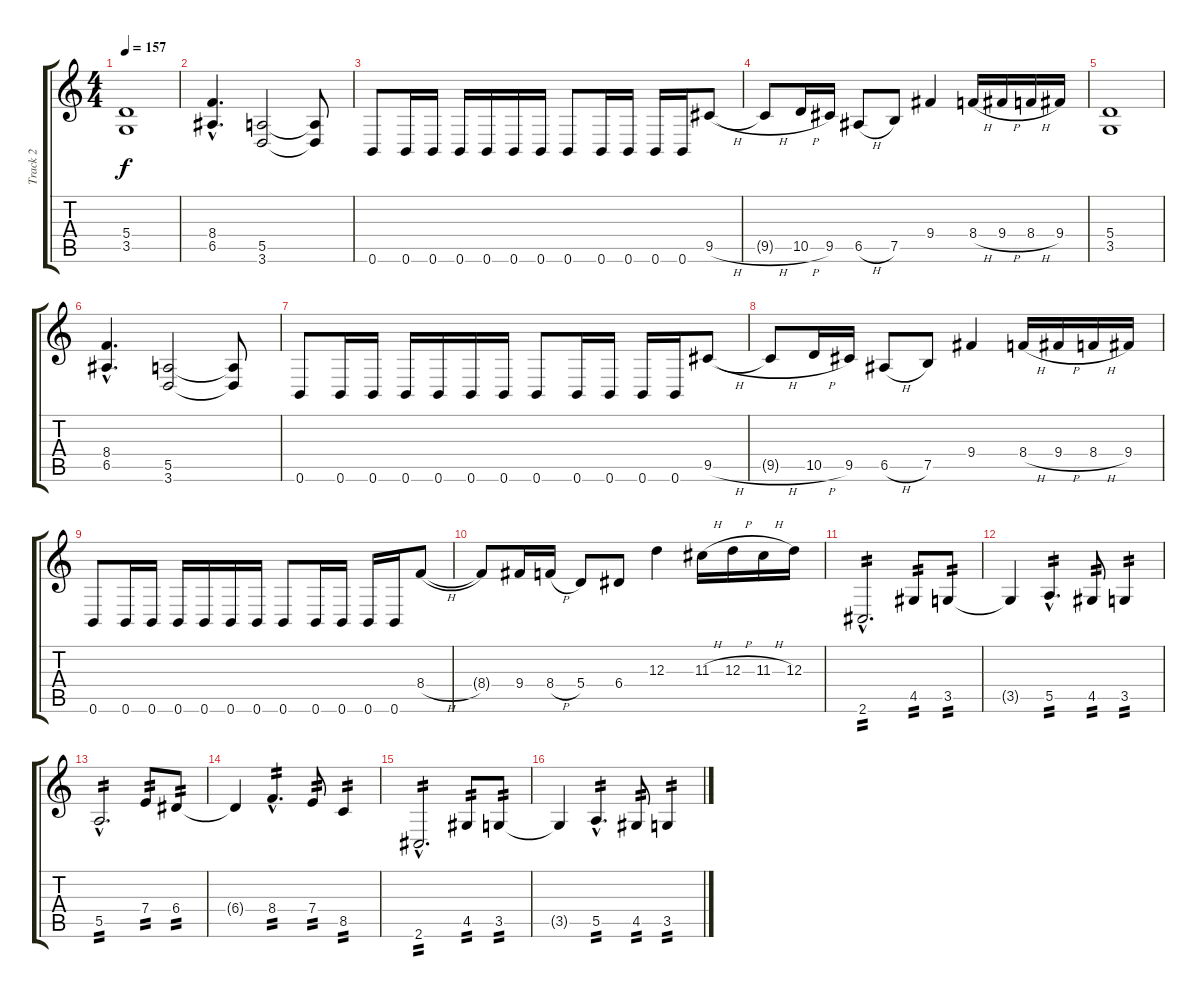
\track ("Track 2" "Track 2") {instrument distortionguitar}
\staff {score tabs}
\tuning (B3 Gb3 D3 A2 E2 B1) {hide}
\ts (4 4)
\tempo 157
\clef g2
\ks c
(5.4 3.5).1{dy f} |
(8.4{hac} 6.5{hac}).4{d} (5.5 3.6).2 (5.5{t} 3.6{t}).8 |
0.6.8 0.6.16 0.6.16 0.6.16 0.6.16 0.6.16 0.6.16 0.6.8 0.6.16 0.6.16 0.6.16 0.6.16 9.5{h}.8 |
9.5{h t}.8 10.5{h}.16 9.5.16 6.5{h}.8 7.5.8 9.4.4 8.4{h}.16 9.4{h}.16 8.4{h}.16 9.4.16 |
(5.4 3.5).1 |
(8.4{hac} 6.5{hac}).4{d} (5.5 3.6).2 (5.5{t} 3.6{t}).8 |
0.6.8 0.6.16 0.6.16 0.6.16 0.6.16 0.6.16 0.6.16 0.6.8 0.6.16 0.6.16 0.6.16 0.6.16 9.5{h}.8 |
9.5{h t}.8 10.5{h}.16 9.5.16 6.5{h}.8 7.5.8 9.4.4 8.4{h}.16 9.4{h}.16 8.4{h}.16 9.4.16 |
0.6.8 0.6.16 0.6.16 0.6.16 0.6.16 0.6.16 0.6.16 0.6.8 0.6.16 0.6.16 0.6.16 0.6.16 8.4{h}.8 |
8.4{t}.8 9.4.16 8.4{h}.16 5.4.8 6.4.8 12.3.4 11.3{h}.16 12.3{h}.16 11.3{h}.16 12.3.16 |
2.6{hac}.2{d tp 2} 4.5.8{tp 2} 3.5.8{tp 2} |
3.5{t}.4 5.5{hac}.4{d tp 2} 4.5.8{tp 2} 3.5.4{tp 2} |
5.5{hac}.2{d tp 2} 7.4.8{tp 2} 6.4.8{tp 2} |
6.4{t}.4 8.4{hac}.4{d tp 2} 7.4.8{tp 2} 8.5.4{tp 2} |
2.6{hac}.2{d tp 2} 4.5.8{tp 2} 3.5.8{tp 2} |
3.5{t}.4 5.5{hac}.4{d tp 2} 4.5.8{tp 2} 3.5.4{tp 2}
